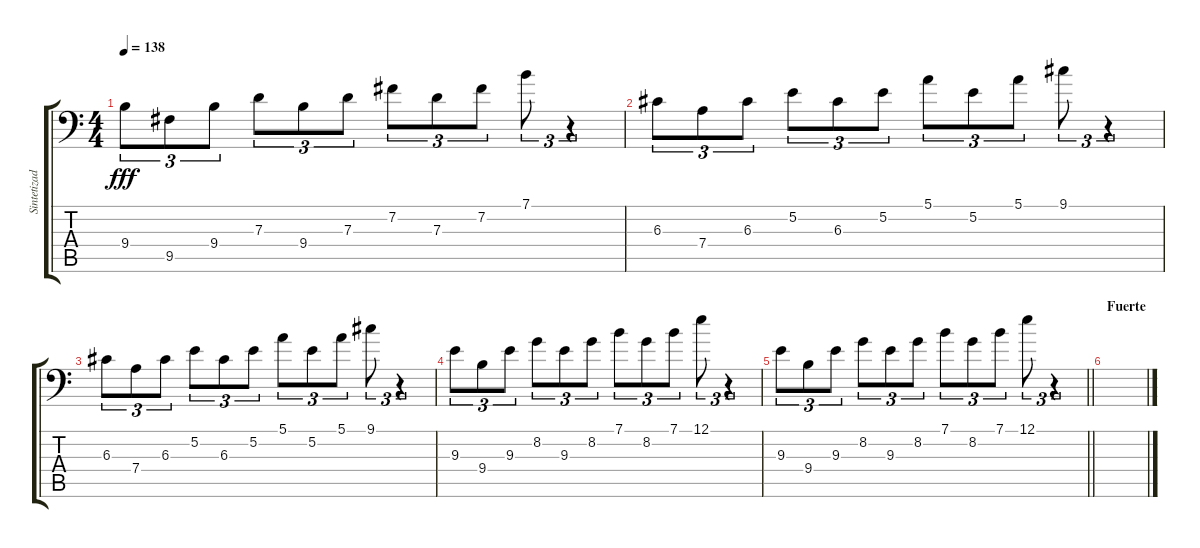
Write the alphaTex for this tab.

\track ("Sintetizador 2" "Sintetizad") {instrument electricbassfinger}
\staff {score tabs}
\tuning (E3 B2 G2 D2 A1 E1) {hide}
\ts (4 4)
\tempo 138
\clef f4
\ks c
9.4.8{tu (3 2) dy fff} 9.5.8{tu (3 2)} 9.4.8{tu (3 2)} 7.3.8{tu (3 2)} 9.4.8{tu (3 2)} 7.3.8{tu (3 2)} 7.2.8{tu (3 2)} 7.3.8{tu (3 2)} 7.2.8{tu (3 2)} 7.1.8{tu (3 2)} r.4{tu (3 2)} |
6.3.8{tu (3 2)} 7.4.8{tu (3 2)} 6.3.8{tu (3 2)} 5.2.8{tu (3 2)} 6.3.8{tu (3 2)} 5.2.8{tu (3 2)} 5.1.8{tu (3 2)} 5.2.8{tu (3 2)} 5.1.8{tu (3 2)} 9.1.8{tu (3 2)} r.4{tu (3 2)} |
6.3.8{tu (3 2)} 7.4.8{tu (3 2)} 6.3.8{tu (3 2)} 5.2.8{tu (3 2)} 6.3.8{tu (3 2)} 5.2.8{tu (3 2)} 5.1.8{tu (3 2)} 5.2.8{tu (3 2)} 5.1.8{tu (3 2)} 9.1.8{tu (3 2)} r.4{tu (3 2)} |
9.3.8{tu (3 2)} 9.4.8{tu (3 2)} 9.3.8{tu (3 2)} 8.2.8{tu (3 2)} 9.3.8{tu (3 2)} 8.2.8{tu (3 2)} 7.1.8{tu (3 2)} 8.2.8{tu (3 2)} 7.1.8{tu (3 2)} 12.1.8{tu (3 2)} r.4{tu (3 2)} |
\barLineRight lightlight
9.3.8{tu (3 2)} 9.4.8{tu (3 2)} 9.3.8{tu (3 2)} 8.2.8{tu (3 2)} 9.3.8{tu (3 2)} 8.2.8{tu (3 2)} 7.1.8{tu (3 2)} 8.2.8{tu (3 2)} 7.1.8{tu (3 2)} 12.1.8{tu (3 2)} r.4{tu (3 2)} |
\section ("" "Fuerte")
